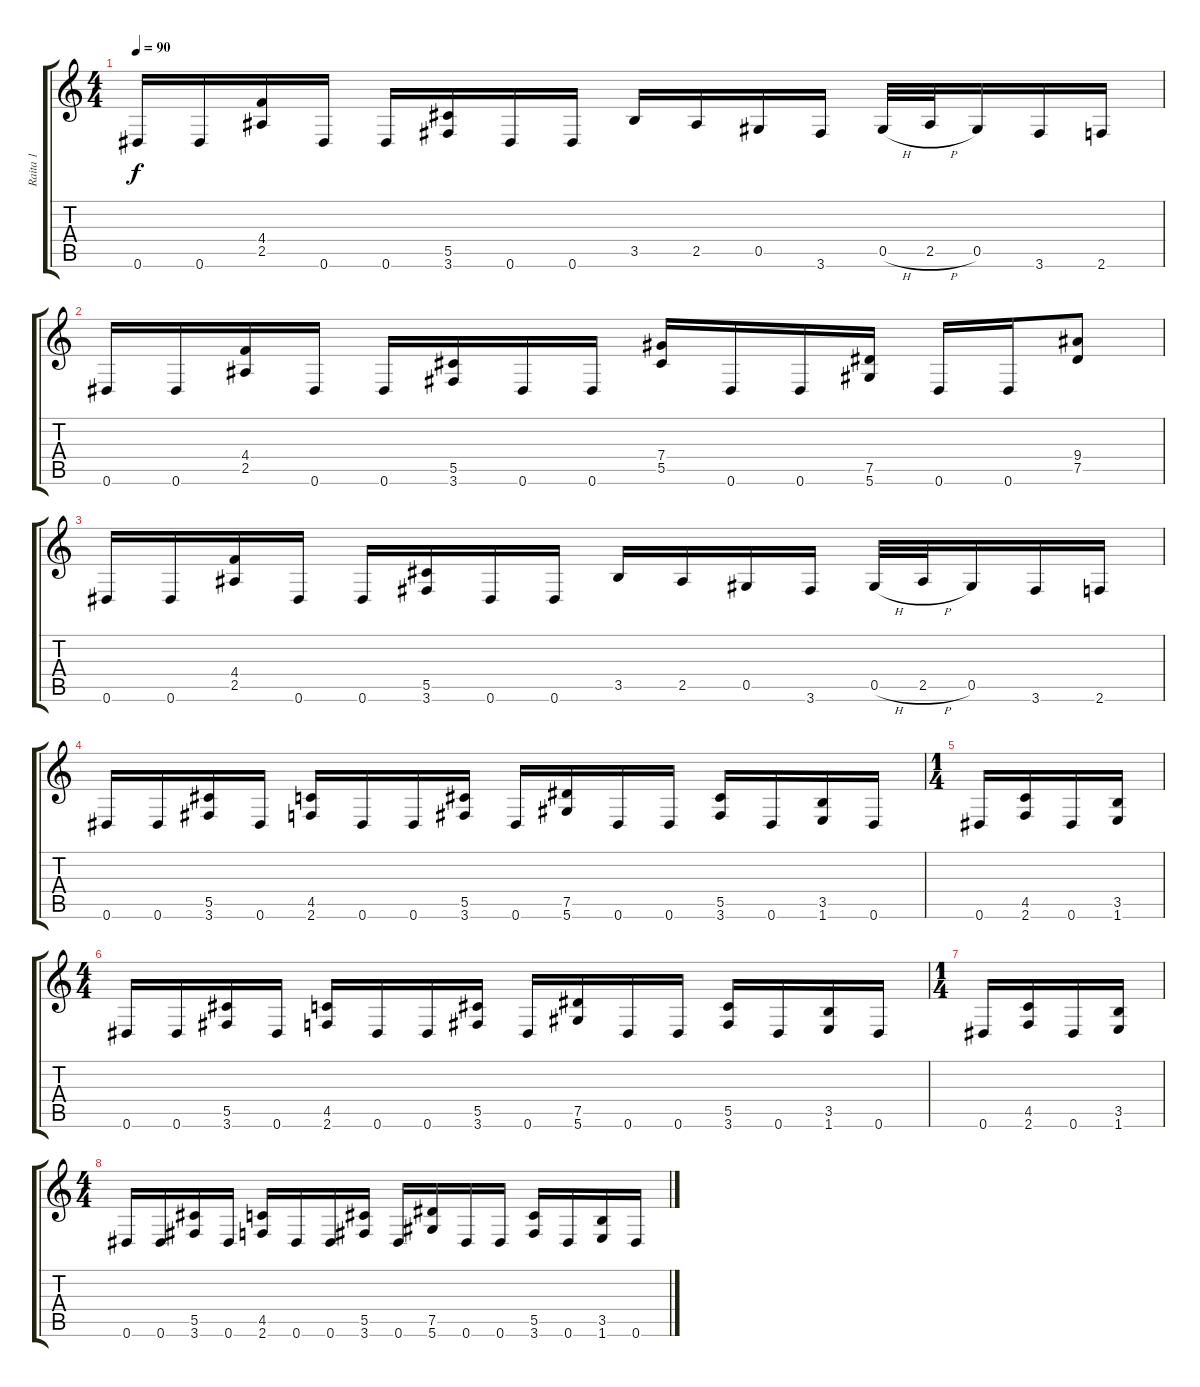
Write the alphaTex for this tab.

\track ("Raita 1" "Raita 1") {instrument overdrivenguitar}
\staff {score tabs}
\tuning (Eb4 Bb3 Gb3 Db3 Ab2 Eb2) {hide}
\ts (4 4)
\tempo 90
\clef g2
\ks c
0.6.16{dy f} 0.6.16 (4.4 2.5).16 0.6.16 0.6.16 (5.5 3.6).16 0.6.16 0.6.16 3.5.16 2.5.16 0.5.16 3.6.16 0.5{h}.32 2.5{h}.32 0.5.16 3.6.16 2.6.16 |
0.6.16 0.6.16 (4.4 2.5).16 0.6.16 0.6.16 (5.5 3.6).16 0.6.16 0.6.16 (7.4 5.5).16 0.6.16 0.6.16 (7.5 5.6).16 0.6.16 0.6.16 (9.4 7.5).8 |
0.6.16 0.6.16 (4.4 2.5).16 0.6.16 0.6.16 (5.5 3.6).16 0.6.16 0.6.16 3.5.16 2.5.16 0.5.16 3.6.16 0.5{h}.32 2.5{h}.32 0.5.16 3.6.16 2.6.16 |
0.6.16 0.6.16 (5.5 3.6).16 0.6.16 (4.5 2.6).16 0.6.16 0.6.16 (5.5 3.6).16 0.6.16 (7.5 5.6).16 0.6.16 0.6.16 (5.5 3.6).16 0.6.16 (3.5 1.6).16 0.6.16 |
\ts (1 4)
0.6.16 (4.5 2.6).16 0.6.16 (3.5 1.6).16 |
\ts (4 4)
0.6.16 0.6.16 (5.5 3.6).16 0.6.16 (4.5 2.6).16 0.6.16 0.6.16 (5.5 3.6).16 0.6.16 (7.5 5.6).16 0.6.16 0.6.16 (5.5 3.6).16 0.6.16 (3.5 1.6).16 0.6.16 |
\ts (1 4)
0.6.16 (4.5 2.6).16 0.6.16 (3.5 1.6).16 |
\ts (4 4)
0.6.16 0.6.16 (5.5 3.6).16 0.6.16 (4.5 2.6).16 0.6.16 0.6.16 (5.5 3.6).16 0.6.16 (7.5 5.6).16 0.6.16 0.6.16 (5.5 3.6).16 0.6.16 (3.5 1.6).16 0.6.16
